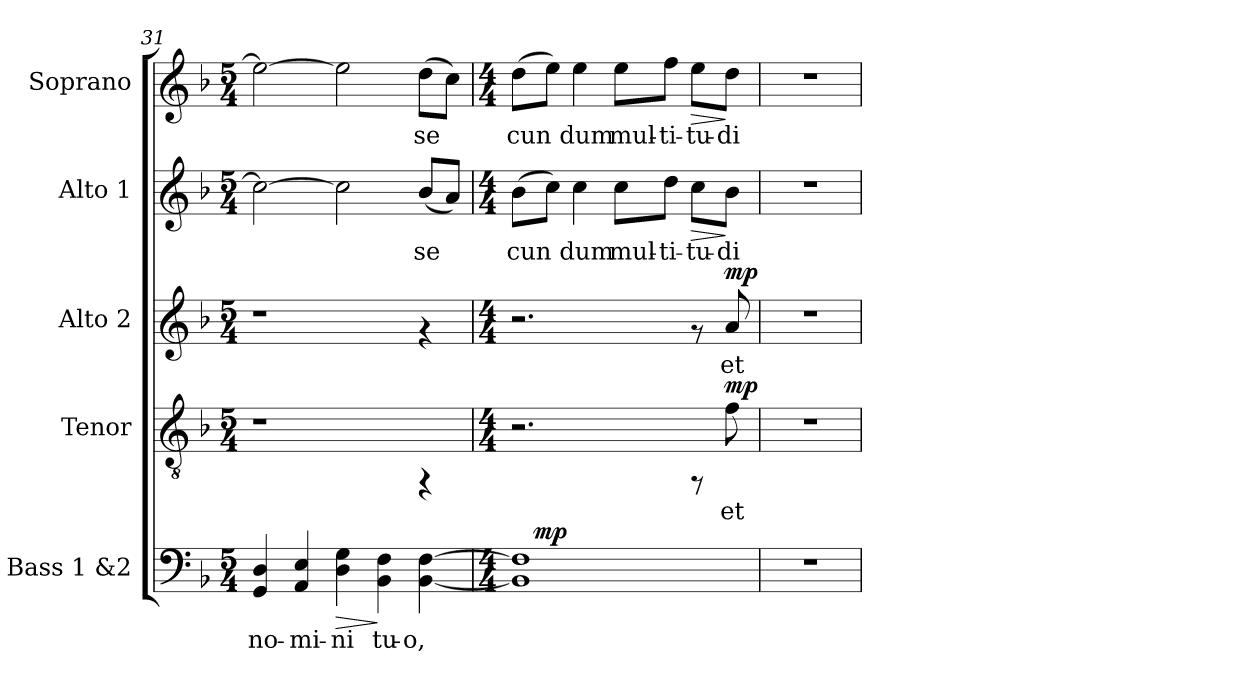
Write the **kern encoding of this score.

**kern	**text	**dynam	**kern	**text	**dynam	**kern	**text	**dynam	**kern	**text	**dynam	**kern	**text	**dynam
*part5	*part5	*part5	*part4	*part4	*part4	*part3	*part3	*part3	*part2	*part2	*part2	*part1	*part1	*part1
*staff5	*staff5	*staff5	*staff4	*staff4	*staff4	*staff3	*staff3	*staff3	*staff2	*staff2	*staff2	*staff1	*staff1	*staff1
*I"Bass 1 &2	*	*	*I"Tenor	*	*	*I"Alto 2	*	*	*I"Alto 1	*	*	*I"Soprano	*	*
*I'B	*	*	*I'T	*	*	*I'A2	*	*	*I'A1	*	*	*I'S	*	*
*clefF4	*	*	*clefGv2	*	*	*clefG2	*	*	*clefG2	*	*	*clefG2	*	*
*k[b-]	*	*	*k[b-]	*	*	*k[b-]	*	*	*k[b-]	*	*	*k[b-]	*	*
*F:	*	*	*F:	*	*	*F:	*	*	*F:	*	*	*F:	*	*
*M5/4	*	*	*M5/4	*	*	*M5/4	*	*	*M5/4	*	*	*M5/4	*	*
=31	=31	=31	=31	=31	=31	=31	=31	=31	=31	=31	=31	=31	=31	=31
!	!LO:LY:b	!	!	!	!	!	!	!	!	!LO:LY:b	!	!	!LO:LY:b	!
4D/ 4GG/	no-	.	1r	.	.	1r	.	.	2cc\_>	.	.	2ee\_>	.	.
!	!LO:LY:b	!	!	!	!	!	!	!	!	!	!	!	!	!
4E/ 4AA/	-mi-	.	.	.	.	.	.	.	.	.	.	.	.	.
!	!LO:LY:b	!LO:HP:b	!	!	!	!	!	!	!	!LO:LY:b	!	!	!LO:LY:b	!
4G\ 4D\	-ni	>	.	.	.	.	.	.	2cc\]	.	.	2ee\]	.	.
!	!LO:LY:b	!	!	!	!	!	!	!	!	!	!	!	!	!
4F\ 4BB-\	tu-	]	.	.	.	.	.	.	.	.	.	.	.	.
!	!LO:LY:b	!	!	!	!	!	!	!	!	!LO:LY:b	!	!	!LO:LY:b	!
[>4F\ [<4BB-\	-o,	.	4rFF	.	.	4rf	.	.	(<8b-/L	se-	.	(>8dd\L	se-	.
!	!	!	!	!	!	!	!	!	!	!LO:LY:b	!	!	!LO:LY:b	!
.	.	.	.	.	.	.	.	.	8a/J)	--	.	8cc\J)	--	.
=32	=32	=32	=32	=32	=32	=32	=32	=32	=32	=32	=32	=32	=32	=32
*M4/4	*	*	*M4/4	*	*	*M4/4	*	*	*M4/4	*	*	*M4/4	*	*
!	!LO:LY:b	!	!	!	!	!	!	!	!	!LO:LY:b	!	!	!LO:LY:b	!
*^	*	*	*	*	*	*	*	*	*	*	*	*	*	*
1F] 1BB-]	16.ryy	.	.	2.r	.	.	2.r	.	.	(>8b-\L	-cun-	.	(>8dd\L	-cun-	.
!	!	!	!LO:DY:a	!	!	!	!	!	!	!	!	!	!	!	!
.	2ryy	.	mp	.	.	.	.	.	.	.	.	.	.	.	.
!	!	!	!	!	!	!	!	!	!	!	!LO:LY:b	!	!	!LO:LY:b	!
.	.	.	.	.	.	.	.	.	.	8cc\J)	--	.	8ee\J)	--	.
!	!	!	!	!	!	!	!	!	!	!	!LO:LY:b	!	!	!LO:LY:b	!
.	.	.	.	.	.	.	.	.	.	4cc\	-dum	.	4ee\	-dum	.
!	!	!	!	!	!	!	!	!	!	!	!LO:LY:b	!	!	!LO:LY:b	!
.	.	.	.	.	.	.	.	.	.	8cc\L	mul-	.	8ee\L	mul-	.
.	4ryy	.	.	.	.	.	.	.	.	.	.	.	.	.	.
!	!	!	!	!	!	!	!	!	!	!	!LO:LY:b	!	!	!LO:LY:b	!
.	.	.	.	.	.	.	.	.	.	8dd\J	-ti-	.	8ff\J	-ti-	.
!	!	!	!	!	!	!	!	!	!	!	!LO:LY:b	!LO:HP:b	!	!LO:LY:b	!LO:HP:b
.	.	.	.	8rFF	.	.	8rf	.	.	8cc\L	-tu-	>	8ee\L	-tu-	>
.	8ryy	.	.	.	.	.	.	.	.	.	.	.	.	.	.
!	!	!	!	!	!LO:LY:b	!LO:DY:a	!	!LO:LY:b:cj	!LO:DY:a	!	!LO:LY:b	!	!	!LO:LY:b	!
.	.	.	.	8f\	et	mp	8a/	et	mp	8b-\J	-di-	]	8dd\J	-di-	]
.	32ryy	.	.	.	.	.	.	.	.	.	.	.	.	.	.
*v	*v	*	*	*	*	*	*	*	*	*	*	*	*	*	*
=33	=33	=33	=33	=33	=33	=33	=33	=33	=33	=33	=33	=33	=33	=33
1r	.	.	1r	.	.	1r	.	.	1r	.	.	1r	.	.
=	=	=	=	=	=	=	=	=	=	=	=	=	=	=
*-	*-	*-	*-	*-	*-	*-	*-	*-	*-	*-	*-	*-	*-	*-
